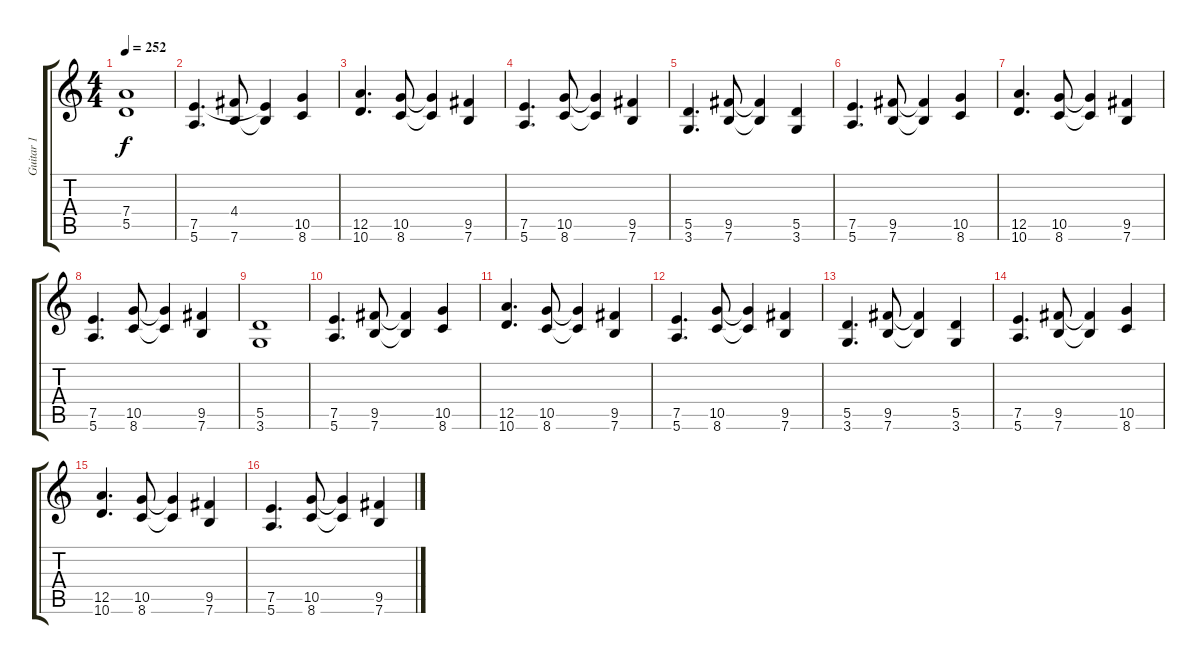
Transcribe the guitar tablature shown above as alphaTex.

\track ("Guitar 1" "Guitar 1") {instrument distortionguitar}
\staff {score tabs}
\tuning (E4 B3 G3 D3 A2 E2) {hide}
\ts (4 4)
\tempo 252
\clef g2
\ks c
(7.4 5.5).1{dy f} |
(7.5 5.6).4{d} (4.4 7.6).8 (7.5{t} 7.6{t}).4 (10.5 8.6).4 |
(12.5 10.6).4{d} (10.5 8.6).8 (10.5{t} 8.6{t}).4 (9.5 7.6).4 |
(7.5 5.6).4{d} (10.5 8.6).8 (10.5{t} 8.6{t}).4 (9.5 7.6).4 |
(5.5 3.6).4{d} (9.5 7.6).8 (9.5{t} 7.6{t}).4 (5.5 3.6).4 |
(7.5 5.6).4{d} (9.5 7.6).8 (9.5{t} 7.6{t}).4 (10.5 8.6).4 |
(12.5 10.6).4{d} (10.5 8.6).8 (10.5{t} 8.6{t}).4 (9.5 7.6).4 |
(7.5 5.6).4{d} (10.5 8.6).8 (10.5{t} 8.6{t}).4 (9.5 7.6).4 |
(5.5 3.6).1 |
(7.5 5.6).4{d} (9.5 7.6).8 (9.5{t} 7.6{t}).4 (10.5 8.6).4 |
(12.5 10.6).4{d} (10.5 8.6).8 (10.5{t} 8.6{t}).4 (9.5 7.6).4 |
(7.5 5.6).4{d} (10.5 8.6).8 (10.5{t} 8.6{t}).4 (9.5 7.6).4 |
(5.5 3.6).4{d} (9.5 7.6).8 (9.5{t} 7.6{t}).4 (5.5 3.6).4 |
(7.5 5.6).4{d} (9.5 7.6).8 (9.5{t} 7.6{t}).4 (10.5 8.6).4 |
(12.5 10.6).4{d} (10.5 8.6).8 (10.5{t} 8.6{t}).4 (9.5 7.6).4 |
(7.5 5.6).4{d} (10.5 8.6).8 (10.5{t} 8.6{t}).4 (9.5 7.6).4
